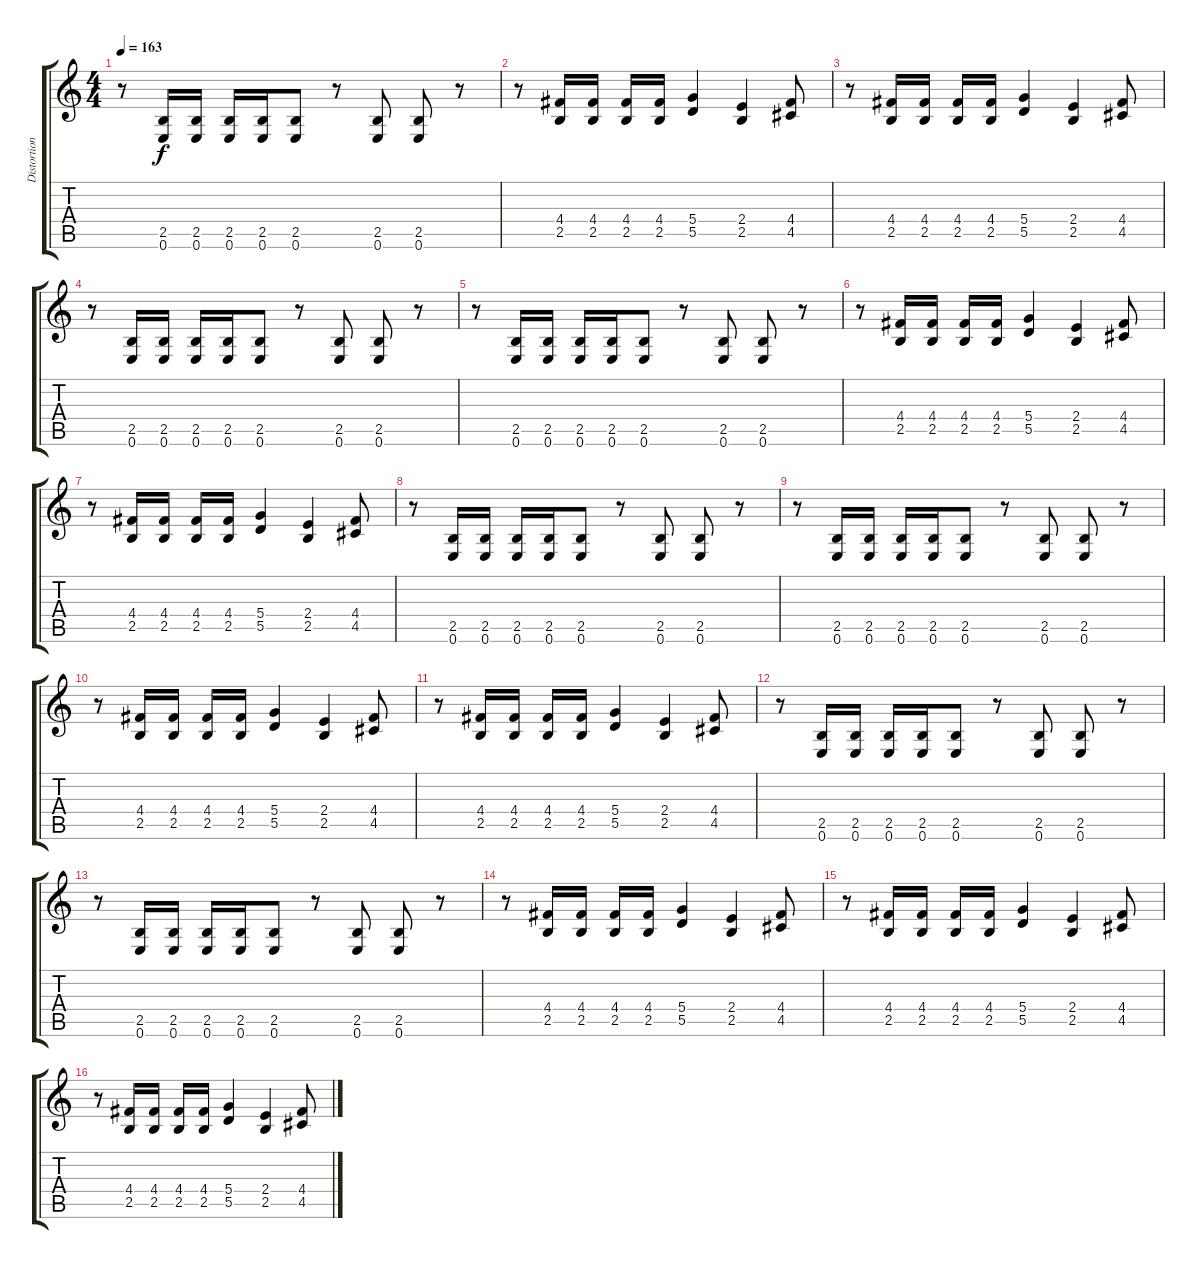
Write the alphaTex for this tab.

\track ("Distortion Rhytm" "Distortion") {instrument distortionguitar}
\staff {score tabs}
\tuning (E4 B3 G3 D3 A2 E2) {hide}
\ts (4 4)
\tempo 163
\clef g2
\ks c
r.8{dy f} (2.5 0.6).16 (2.5 0.6).16 (2.5 0.6).16 (2.5 0.6).16 (2.5 0.6).8 r.8 (2.5 0.6).8 (2.5 0.6).8 r.8 |
r.8 (4.4 2.5).16 (4.4 2.5).16 (4.4 2.5).16 (4.4 2.5).16 (5.4 5.5).4 (2.4 2.5).4 (4.4 4.5).8 |
r.8 (4.4 2.5).16 (4.4 2.5).16 (4.4 2.5).16 (4.4 2.5).16 (5.4 5.5).4 (2.4 2.5).4 (4.4 4.5).8 |
r.8 (2.5 0.6).16 (2.5 0.6).16 (2.5 0.6).16 (2.5 0.6).16 (2.5 0.6).8 r.8 (2.5 0.6).8 (2.5 0.6).8 r.8 |
r.8 (2.5 0.6).16 (2.5 0.6).16 (2.5 0.6).16 (2.5 0.6).16 (2.5 0.6).8 r.8 (2.5 0.6).8 (2.5 0.6).8 r.8 |
r.8 (4.4 2.5).16 (4.4 2.5).16 (4.4 2.5).16 (4.4 2.5).16 (5.4 5.5).4 (2.4 2.5).4 (4.4 4.5).8 |
r.8 (4.4 2.5).16 (4.4 2.5).16 (4.4 2.5).16 (4.4 2.5).16 (5.4 5.5).4 (2.4 2.5).4 (4.4 4.5).8 |
r.8 (2.5 0.6).16 (2.5 0.6).16 (2.5 0.6).16 (2.5 0.6).16 (2.5 0.6).8 r.8 (2.5 0.6).8 (2.5 0.6).8 r.8 |
r.8 (2.5 0.6).16 (2.5 0.6).16 (2.5 0.6).16 (2.5 0.6).16 (2.5 0.6).8 r.8 (2.5 0.6).8 (2.5 0.6).8 r.8 |
r.8 (4.4 2.5).16 (4.4 2.5).16 (4.4 2.5).16 (4.4 2.5).16 (5.4 5.5).4 (2.4 2.5).4 (4.4 4.5).8 |
r.8 (4.4 2.5).16 (4.4 2.5).16 (4.4 2.5).16 (4.4 2.5).16 (5.4 5.5).4 (2.4 2.5).4 (4.4 4.5).8 |
r.8 (2.5 0.6).16 (2.5 0.6).16 (2.5 0.6).16 (2.5 0.6).16 (2.5 0.6).8 r.8 (2.5 0.6).8 (2.5 0.6).8 r.8 |
r.8 (2.5 0.6).16 (2.5 0.6).16 (2.5 0.6).16 (2.5 0.6).16 (2.5 0.6).8 r.8 (2.5 0.6).8 (2.5 0.6).8 r.8 |
r.8 (4.4 2.5).16 (4.4 2.5).16 (4.4 2.5).16 (4.4 2.5).16 (5.4 5.5).4 (2.4 2.5).4 (4.4 4.5).8 |
r.8 (4.4 2.5).16 (4.4 2.5).16 (4.4 2.5).16 (4.4 2.5).16 (5.4 5.5).4 (2.4 2.5).4 (4.4 4.5).8 |
r.8 (4.4 2.5).16 (4.4 2.5).16 (4.4 2.5).16 (4.4 2.5).16 (5.4 5.5).4 (2.4 2.5).4 (4.4 4.5).8
